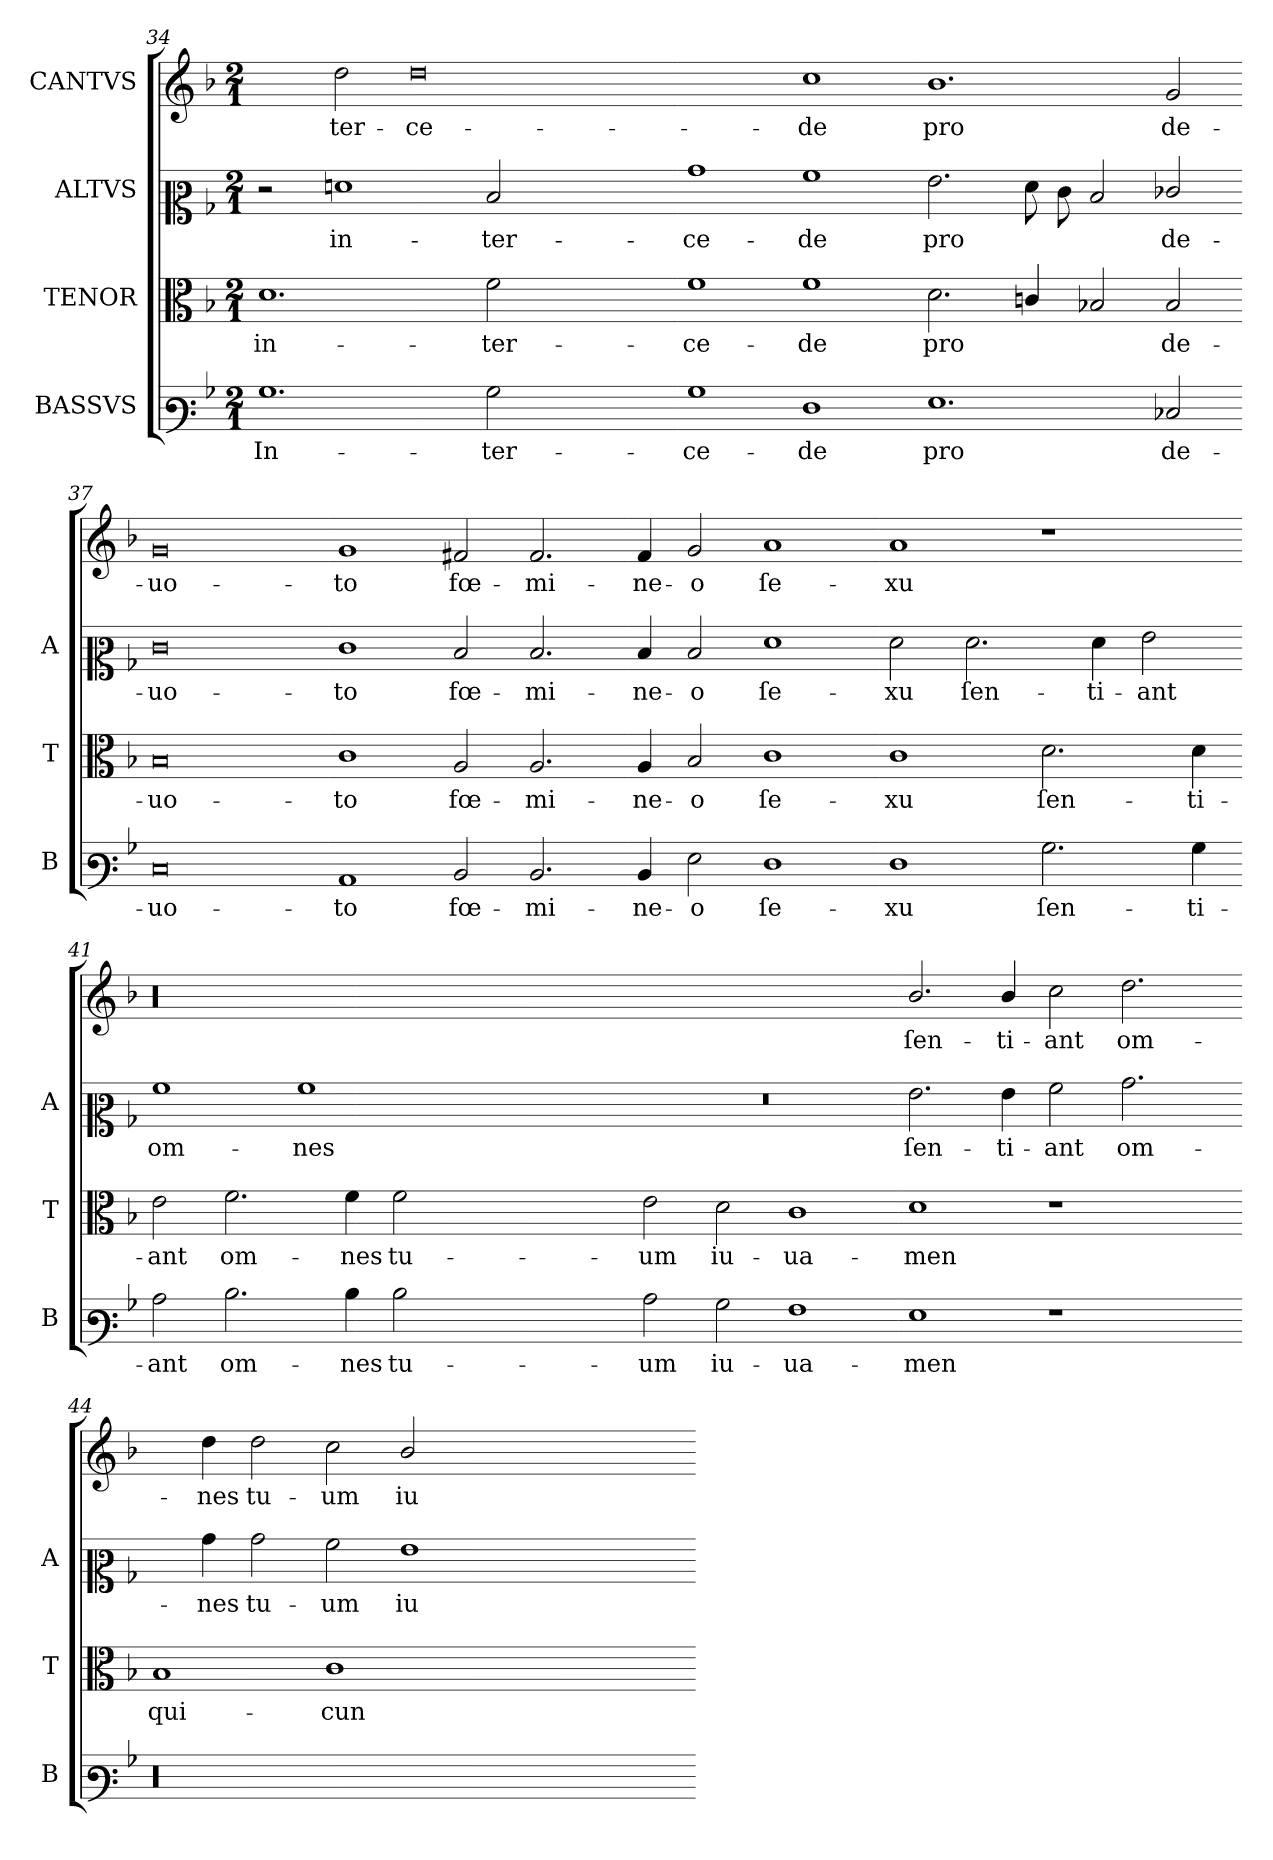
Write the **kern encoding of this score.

**kern	**text	**kern	**text	**kern	**text	**kern	**text
*part4	*part4	*part3	*part3	*part2	*part2	*part1	*part1
*staff4	*staff4	*staff3	*staff3	*staff2	*staff2	*staff1	*staff1
*I"BASSVS	*	*I"TENOR	*	*I"ALTVS	*	*I"CANTVS	*
*I'B	*	*I'T	*	*I'A	*	*	*
*clefF3	*	*clefC3	*	*clefC2	*	*clefG2	*
*k[b-]	*	*k[b-]	*	*k[b-]	*	*k[b-]	*
*M2/1	*	*M2/1	*	*M2/1	*	*M2/1	*
=34	=34	=34	=34	=34	=34	=34	=34
1.B-	In-	1.d	in-	2r	.	2ryy	.
.	.	.	.	1fn	in-	2dd\	-ter-
.	.	.	.	.	.	0dd	-ce-
2B-\	-ter-	2f\	-ter-	2d/	-ter-	.	.
1ryy	.	1ryy	.	1ryy	.	.	.
=35-	=35-	=35-	=35-	=35-	=35-	=35-	=35-
1B-	-ce-	1f	-ce-	1b-	-ce-	1ryy	.
1F	-de	1f	-de	1a	-de	1cc	-de
=36-	=36-	=36-	=36-	=36-	=36-	=36-	=36-
1.G	pro	2.d\	pro	2.g\	pro	1.b-	pro
.	.	4cn/	.	8f\	.	.	.
.	.	.	.	8e\	.	.	.
.	.	2B-X/	.	2d/	.	.	.
2E-X/	de-	2B-/	de-	2e-X/	de-	2g/	de-
=37-	=37-	=37-	=37-	=37-	=37-	=37-	=37-
0E-	-uo-	0B-	-uo-	0e-	-uo-	0g	-uo-
=38-	=38-	=38-	=38-	=38-	=38-	=38-	=38-
1C	-to	1c	-to	1e-	-to	1g	-to
2D/	fœ-	2A/	fœ-	2d/	fœ-	2f#X/	fœ-
2.D/	-mi-	2.A/	-mi-	2.d/	-mi-	2.f#/	-mi-
=39-	=39-	=39-	=39-	=39-	=39-	=39-	=39-
4D/	-ne-	4A/	-ne-	4d/	-ne-	4f#/	-ne-
2G\	-o	2B-/	-o	2d/	-o	2g/	-o
1F	ſe-	1c	ſe-	1f	ſe-	1a	ſe-
=40-	=40-	=40-	=40-	=40-	=40-	=40-	=40-
1F	-xu	1c	-xu	2f\	-xu	1a	-xu
.	.	.	.	2.f\	ſen-	.	.
2.B-\	ſen-	2.d\	ſen-	.	.	1r	.
.	.	.	.	4f\	-ti-	.	.
.	.	.	.	2g\	-ant	.	.
4B-\	-ti-	4d\	-ti-	.	.	.	.
=41-	=41-	=41-	=41-	=41-	=41-	=41-	=41-
2c\	-ant	2e\	-ant	1a	om-	00r	.
2.d\	om-	2.f\	om-	.	.	.	.
.	.	.	.	1a	-nes	.	.
4d\	-nes	4f\	-nes	.	.	.	.
2d\	tu-	2f\	tu-	.	.	.	.
0ryy	.	0ryy	.	0ryy	.	.	.
=42-	=42-	=42-	=42-	=42-	=42-	=42-	=42-
2c\	-um	2e\	-um	0r	.	0ryy	.
2B-\	iu-	2d\	iu-	.	.	.	.
1A	-ua-	1c	-ua-	.	.	.	.
=43-	=43-	=43-	=43-	=43-	=43-	=43-	=43-
1G	-men	1d	-men	2.g\	ſen-	2.b-/	ſen-
.	.	.	.	4g\	-ti-	4b-/	-ti-
1r	.	1r	.	2a\	-ant	2cc\	-ant
.	.	.	.	2.b-\	om-	2.dd\	om-
4ryy	.	4ryy	.	.	.	.	.
=44-	=44-	=44-	=44-	=44-	=44-	=44-	=44-
00r	.	1B-	qui-	4ryy	.	4ryy	.
.	.	.	.	4b-\	-nes	4dd\	-nes
.	.	.	.	2b-\	tu-	2dd\	tu-
.	.	1c	-cun-	2a\	-um	2cc\	-um
.	.	.	.	1g\	iu-	2b-/	iu-
.	.	0ryy	.	.	.	0ryy	.
.	.	.	.	1.ryy	.	.	.
=-	=-	=-	=-	=-	=-	=-	=-
*-	*-	*-	*-	*-	*-	*-	*-
